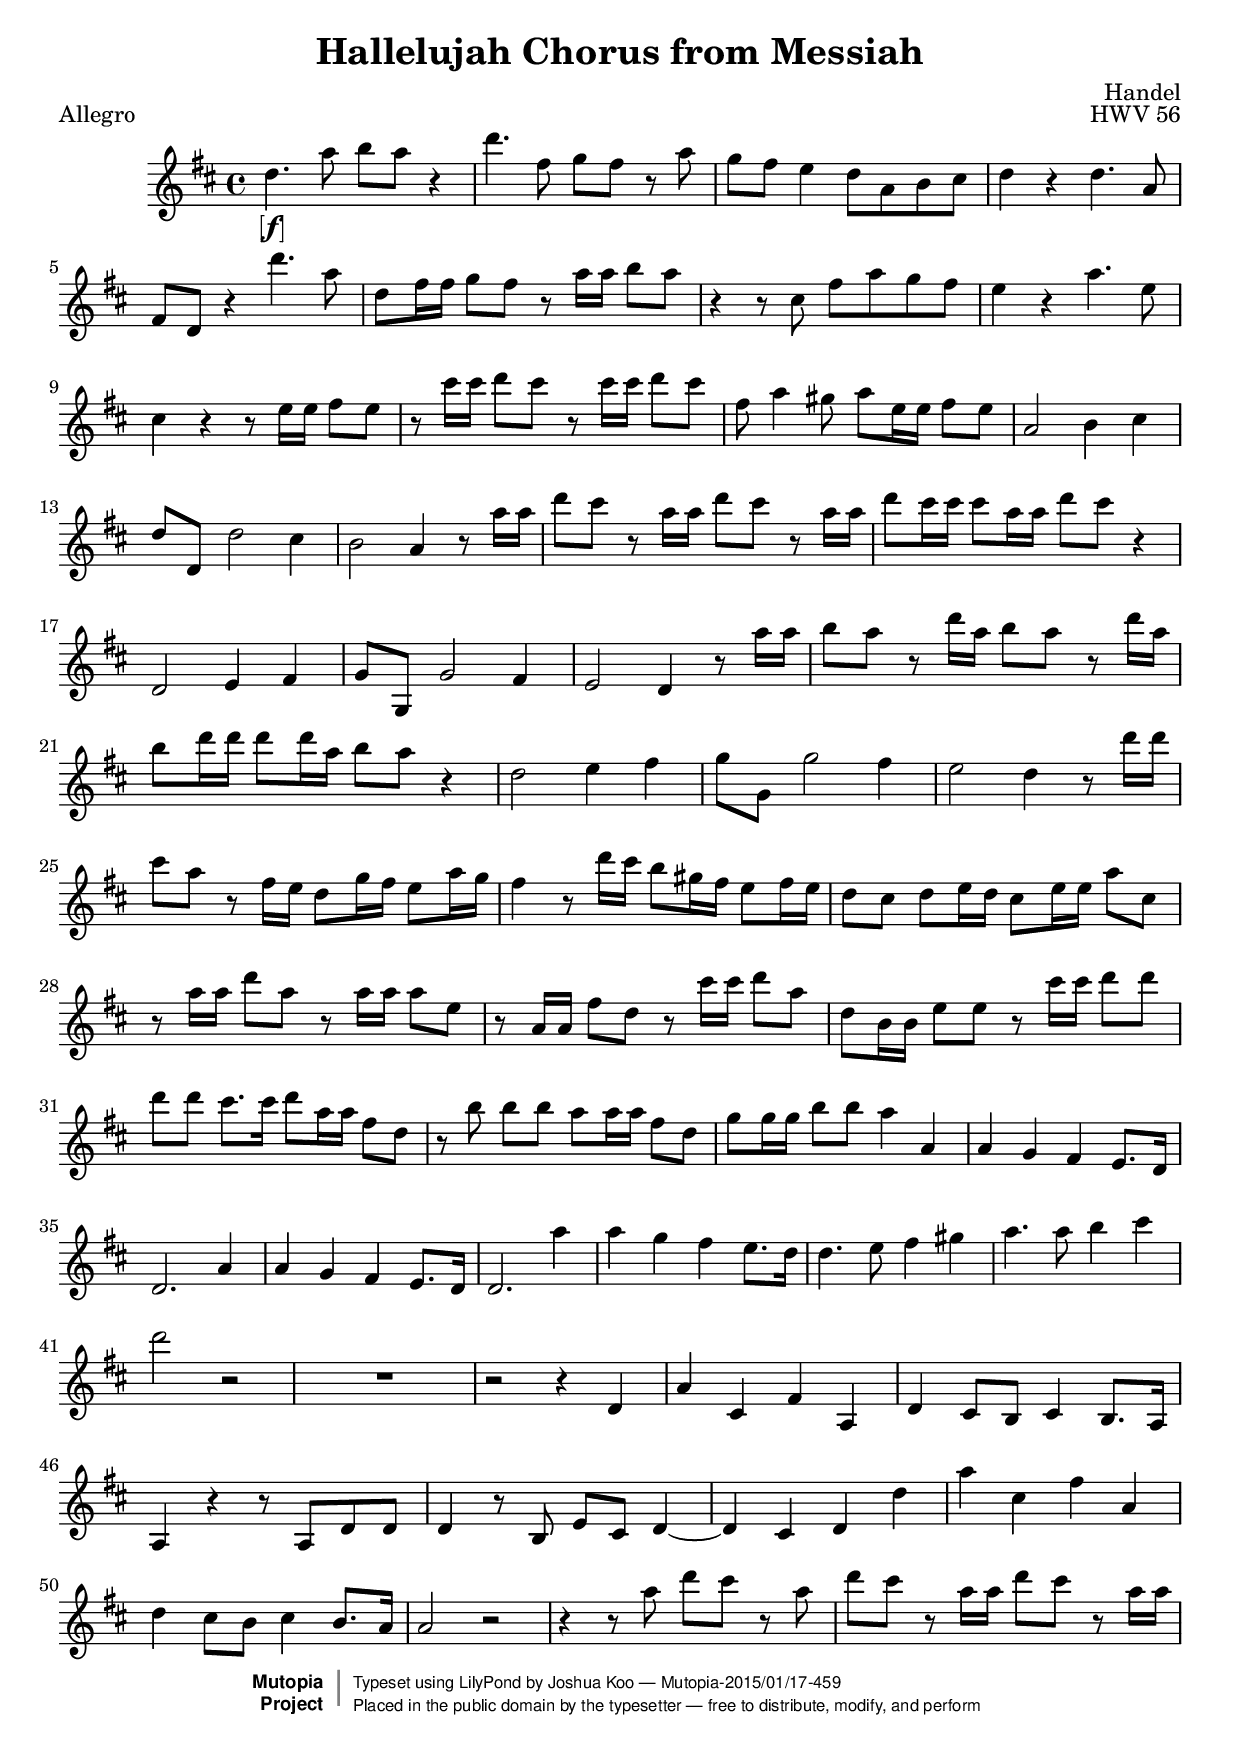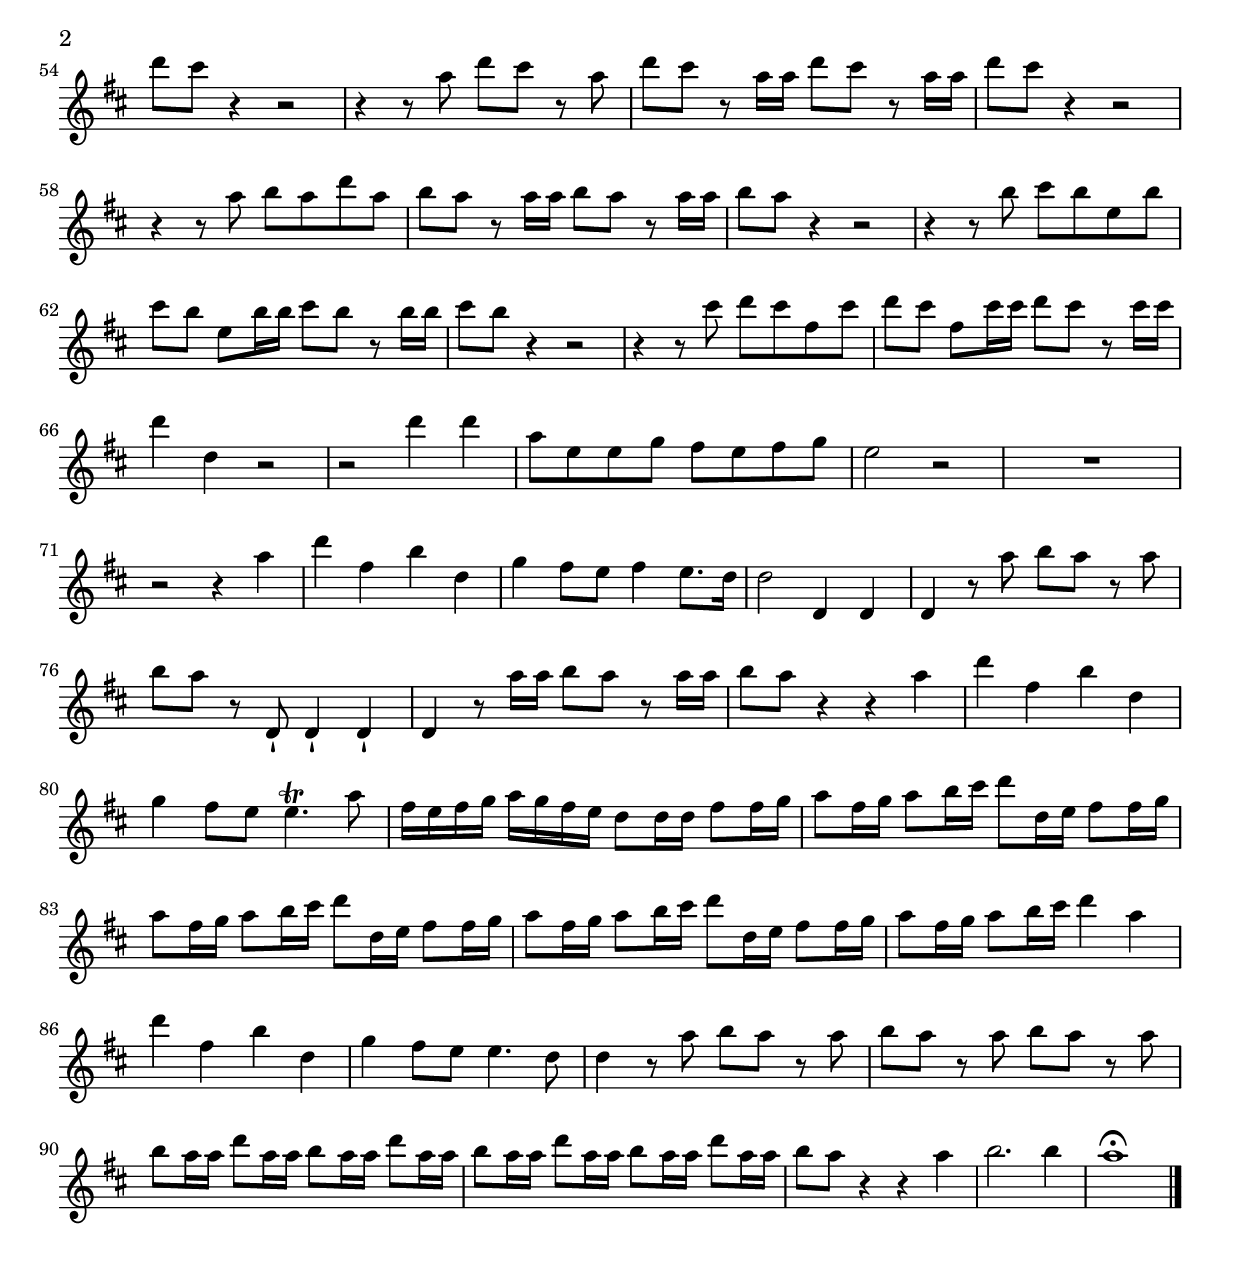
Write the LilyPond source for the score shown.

\version "2.19.15"

\version "2.19.15"

\include "header.ly"

violinInotes = \relative c {
  \key d \major
  
  \time 4/4 
  
  d''4.-\fb a'8 b a r4 |
  % 2
  d4. fis,8 g fis r8 a |
  % 3
  g fis e4 d8 a b cis |
  % 4
  d4 r d4. a8 |
  % 5
  fis d r4 d''4. a8 |
  % 6
  d, fis16 fis g8 fis r8 a16 a b8 a |
  % 7
  r4 r8 cis,8 fis a g fis |
  % 8
  e4 r a4. e8 |
  % 9
  cis4 r r8 e16 e fis8 e |
  % 10
  r8 cis'16 cis d8 cis r8 cis16 cis d8 cis |
  % 11
  fis, a4 gis8 a e16 e fis8 e |
  % 12
  a,2 b4 cis4 |
  % 13
  d8 d, d'2 cis4 |
  % 14
  b2 a4 r8 a'16 a |
  % 15
  d8 cis r8 a16 a d8 cis r8 a16 a |
  % 16
  d8 cis16 cis cis8 a16 a d8 cis r4 |
  % 17
  d,,2 e4 fis4 |
  % 18
  g8 g, g'2 fis4 |
  % 19
  e2 d4 r8 a''16 a |
  % 20
  b8 a r8 d16 a b8 a r8 d16 a |
  % 21
  b8 d16 d d8 d16 a b8 a r4 | %differ? d/a
  % 22
  d,2 e4 fis4 |
  % 23
  g8 g, g'2 fis4 |
  % 24
  e2 d4 r8 d'16 d |
  % 25
  cis8 a r8 fis16 e d8 g16 fis e8 a16 g |
  % 26
  fis4 r8 d'16 cis b8 gis16 fis e8 fis16 e |
  % 27
  d8[ cis] d[ e16 d] cis8 e16 e a8 cis, |
  % 28
  r8 a'16 a d8 a r8 a16 a a8 e |
  % 29
  r8 a,16[ a] fis'8[ d] r8 cis'16 cis d8 a |
  % 30
  d, b16 b e8 e r8 cis'16 cis d8 d |
  % 31
  d d cis8. cis16 d8 a16 a fis8 d |
  % 32
  r8 b' \noBeam b b a a16 a fis8 d |
  % 33
  g g16 g b8 b a4 a,4 |
  % 34
  a4 g4 fis4 e8. d16 |
  % 35
  d2. a'4 |
  % 36
  a4 g4 fis4 e8. d16 |
  % 37
  d2. a''4 |
  % 38
  a g fis e8. d16 |
  % 39
  d4. e8 fis4 gis |
  % 40
  a4. a8 b4 cis4 |
  % 41
  d2 r |
  R1 |
  r2 r4 d,,4 |
  % 44
  a'4 cis,4 fis4 a,4 |
  % 45
  d4 cis8 b cis4 b8. a16 |
  % 46
  a4 r4 r8 a8 d d |
  % 47
  d4 r8 b8 e cis d4 ~|
  % 48
  d4 cis4 d4 d'4 |
  % 49
  a'4 cis,4 fis4 a,4 |
  % 50
  d4 cis8 b cis4 b8. a16 |
  % 51
  a2 r | 
  r4 r8  a'8 d cis r8 a |
  % 53
  d cis r8 a16 a d8 cis r8 a16 a |
  % 54
  d8 cis r4 r2 |
  r4 r8 a8 d cis r8 a |
  % 56
  d cis r8 a16 a d8 cis r8 a16 a |
  % 57
  d8 cis r4 r2 |
  r4 r8 a8 b a d a |
  % 59
  b a r8 a16 a b8 a r8 a16 a |
  % 60
  b8 a r4 r2 |
  r4 r8 b8 cis b e, b' |
  % 62
  cis[ b] e,[ b'16 b] cis8 b r8 b16 b |
  % 63
  cis8 b r4 r2 |
  r4 r8 cis8 d cis fis, cis' |
  % 65
  d[ cis] fis,[ cis'16 cis] d8 cis r8 cis16 cis |
  % 66
  d4 d,4 r2 |
  r2 d'4 d4 |
  % 68
  a8 e e g fis e fis g |
  % 69
  e2 r |
  R1 |
  r2 r4 a4 |
  % 72
  d4 fis,4 b4 d,4 |
  % 73
  g4 fis8 e fis4 e8. d16 |
  % 74
  d2 d,4 d4 |
  % 75
  d4 r8 a''8 b a r8 a |
  % 76
  b a r8 d,,-\staccatissimo d4-\staccatissimo d4-\staccatissimo |
  % 77
  d4 r8 a''16 a b8 a r8 a16 a |
  % 78
  b8 a r4 r a4 |
  % 79
  d4 fis,4 b4 d,4 |
  % 80
  g4 fis8 e e4.-\trill a8 |
  % 81
  fis16 e fis g a g fis e d8 d16 d fis8 fis16 g |
  % 82
  a8 fis16 g a8 b16 cis d8 d,16 e fis8 fis16 g |
  % 83
  a8 fis16 g a8 b16 cis d8 d,16 e fis8 fis16 g |
  % 84
  a8 fis16 g a8 b16 cis d8 d,16 e fis8 fis16 g |
  % 85
  a8 fis16 g a8 b16 cis d4 a4 |
  % 86
  d4 fis,4 b4 d,4 |
  % 87
  g4 fis8 e e4. d8 |
  % 88
  d4 r8 a'8 b a r8 a |
  % 89
  b a r8 a b a r8 a |
  % 90
  b a16 a d8 a16 a b8 a16 a d8 a16 a |
  % 91
  b8 a16 a d8 a16 a b8 a16 a d8 a16 a |
  % 92
  b8 a r4 r a4 |
  % 93
  b2. b4 |
  % 94
  a1-\fermata  \bar "|."
}




\score {
  <<
    \context Staff=ViolinI \violinInotes
  >>
  \header {
       instrument = "Violin I"
 }

}


